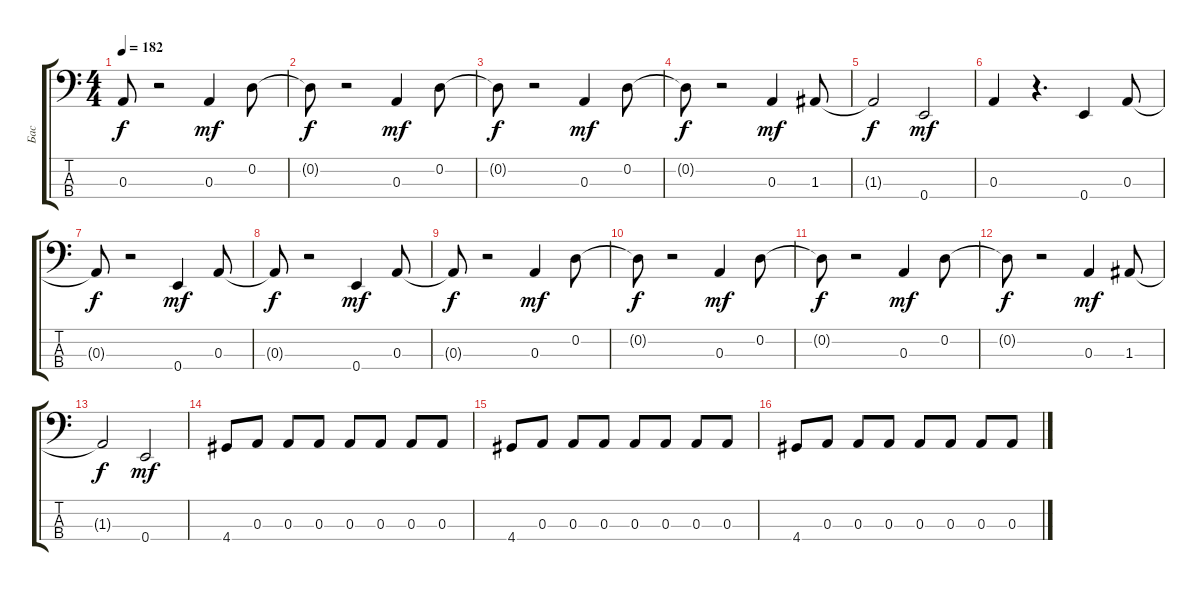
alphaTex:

\track ("Бас" "Бас") {instrument electricbasspick}
\staff {score tabs}
\tuning (G2 D2 A1 E1) {hide}
\ts (4 4)
\tempo 182
\clef f4
\ks c
0.3{t}.8{dy f} r.2 0.3.4{dy mf} 0.2.8 |
0.2{t}.8{dy f} r.2 0.3.4{dy mf} 0.2.8 |
0.2{t}.8{dy f} r.2 0.3.4{dy mf} 0.2.8 |
0.2{t}.8{dy f} r.2 0.3.4{dy mf} 1.3.8 |
1.3{t}.2{dy f} 0.4.2{dy mf} |
0.3.4 r.4{d} 0.4.4 0.3.8 |
0.3{t}.8{dy f} r.2 0.4.4{dy mf} 0.3.8 |
0.3{t}.8{dy f} r.2 0.4.4{dy mf} 0.3.8 |
0.3{t}.8{dy f} r.2 0.3.4{dy mf} 0.2.8 |
0.2{t}.8{dy f} r.2 0.3.4{dy mf} 0.2.8 |
0.2{t}.8{dy f} r.2 0.3.4{dy mf} 0.2.8 |
0.2{t}.8{dy f} r.2 0.3.4{dy mf} 1.3.8 |
1.3{t}.2{dy f} 0.4.2{dy mf} |
4.4.8 0.3.8 0.3.8 0.3.8 0.3.8 0.3.8 0.3.8 0.3.8 |
4.4.8 0.3.8 0.3.8 0.3.8 0.3.8 0.3.8 0.3.8 0.3.8 |
4.4.8 0.3.8 0.3.8 0.3.8 0.3.8 0.3.8 0.3.8 0.3.8
